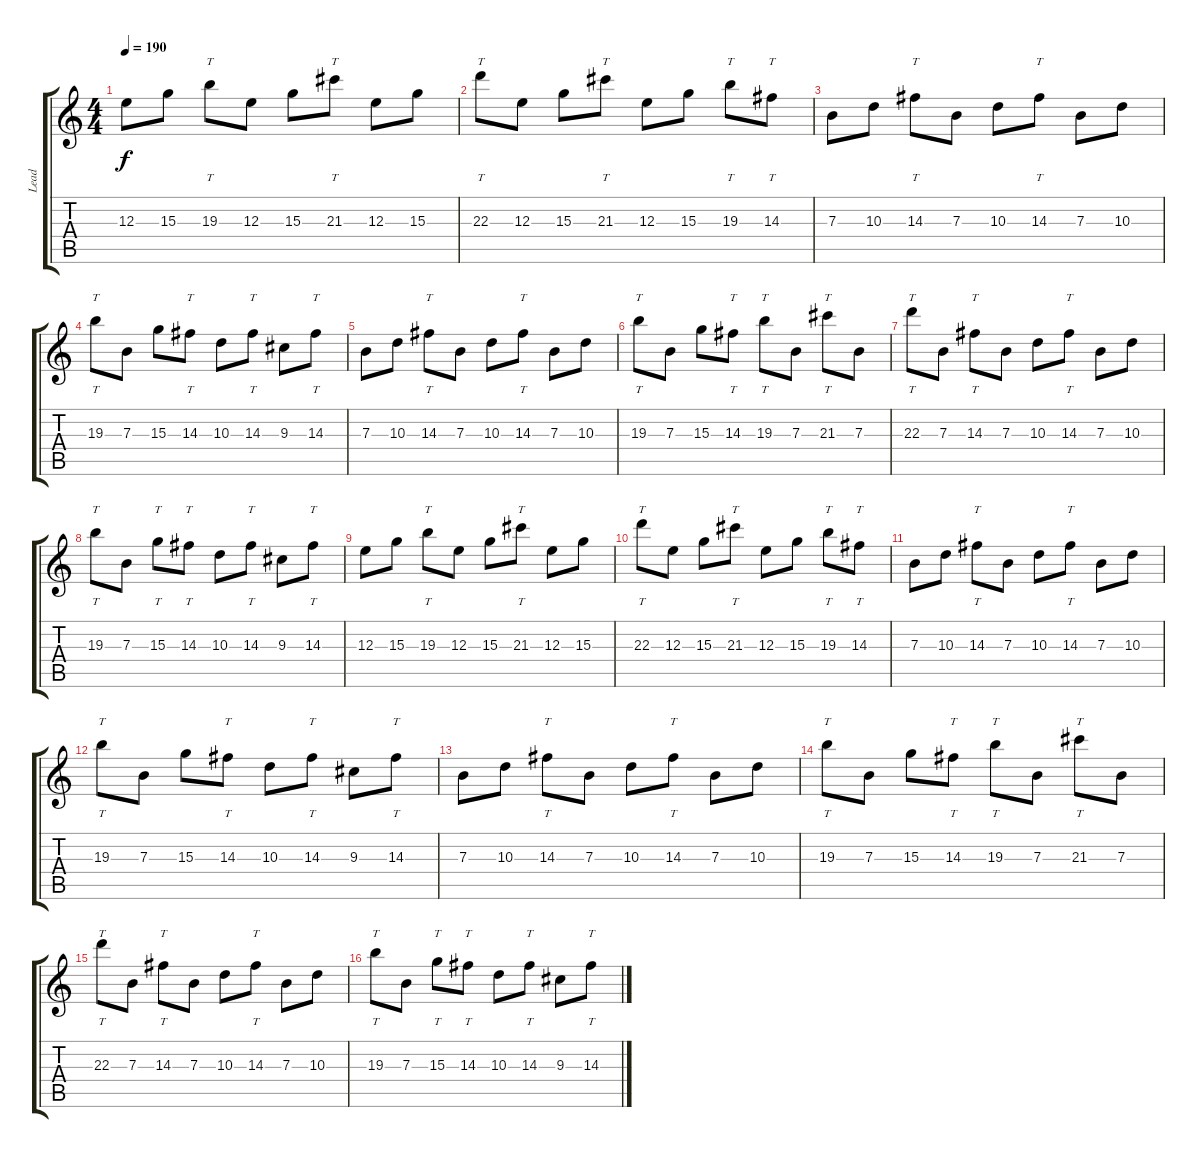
\track ("Lead" "Lead") {instrument distortionguitar}
\staff {score tabs}
\tuning (Db4 Ab3 E3 B2 Gb2 B1) {hide}
\ts (4 4)
\tempo 190
\clef g2
\ks c
12.3.8{dy f} 15.3.8 19.3.8{tt} 12.3.8 15.3.8 21.3.8{tt} 12.3.8 15.3.8 |
22.3.8{tt} 12.3.8 15.3.8 21.3.8{tt} 12.3.8 15.3.8 19.3.8{tt} 14.3.8{tt} |
7.3.8 10.3.8 14.3.8{tt} 7.3.8 10.3.8 14.3.8{tt} 7.3.8 10.3.8 |
19.3.8{tt} 7.3.8 15.3.8 14.3.8{tt} 10.3.8 14.3.8{tt} 9.3.8 14.3.8{tt} |
7.3.8 10.3.8 14.3.8{tt} 7.3.8 10.3.8 14.3.8{tt} 7.3.8 10.3.8 |
19.3.8{tt} 7.3.8 15.3.8 14.3.8{tt} 19.3.8{tt} 7.3.8 21.3.8{tt} 7.3.8 |
22.3.8{tt} 7.3.8 14.3.8{tt} 7.3.8 10.3.8 14.3.8{tt} 7.3.8 10.3.8 |
19.3.8{tt} 7.3.8 15.3.8{tt} 14.3.8{tt} 10.3.8 14.3.8{tt} 9.3.8 14.3.8{tt} |
12.3.8 15.3.8 19.3.8{tt} 12.3.8 15.3.8 21.3.8{tt} 12.3.8 15.3.8 |
22.3.8{tt} 12.3.8 15.3.8 21.3.8{tt} 12.3.8 15.3.8 19.3.8{tt} 14.3.8{tt} |
7.3.8 10.3.8 14.3.8{tt} 7.3.8 10.3.8 14.3.8{tt} 7.3.8 10.3.8 |
19.3.8{tt} 7.3.8 15.3.8 14.3.8{tt} 10.3.8 14.3.8{tt} 9.3.8 14.3.8{tt} |
7.3.8 10.3.8 14.3.8{tt} 7.3.8 10.3.8 14.3.8{tt} 7.3.8 10.3.8 |
19.3.8{tt} 7.3.8 15.3.8 14.3.8{tt} 19.3.8{tt} 7.3.8 21.3.8{tt} 7.3.8 |
22.3.8{tt} 7.3.8 14.3.8{tt} 7.3.8 10.3.8 14.3.8{tt} 7.3.8 10.3.8 |
19.3.8{tt} 7.3.8 15.3.8{tt} 14.3.8{tt} 10.3.8 14.3.8{tt} 9.3.8 14.3.8{tt}
